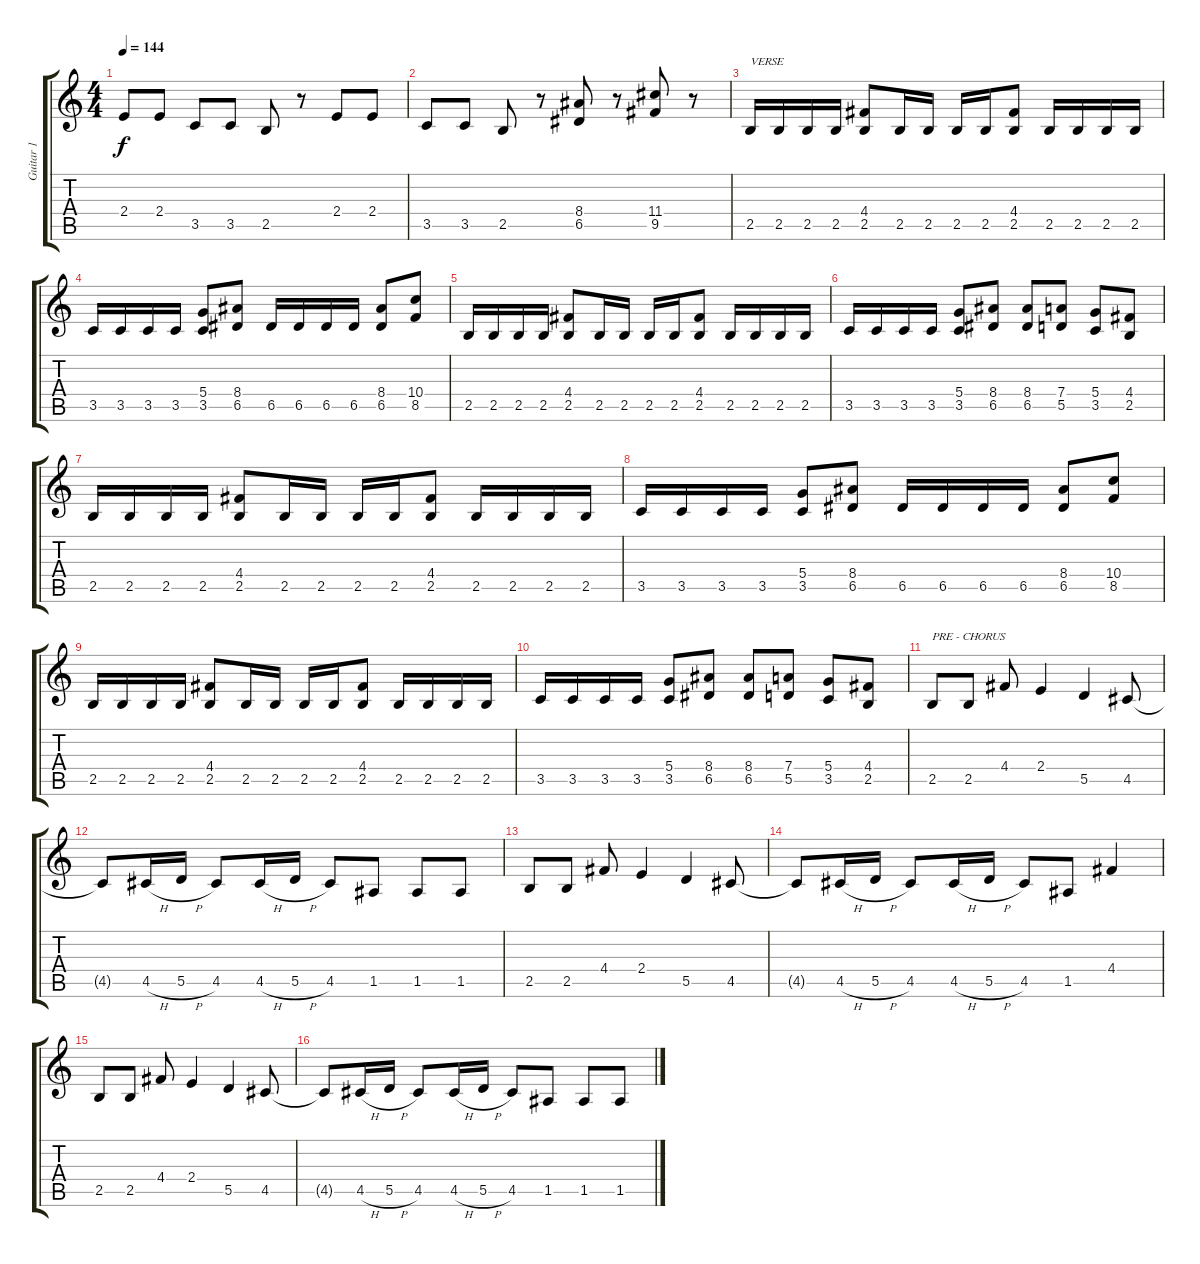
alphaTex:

\track ("Guitar 1" "Guitar 1") {instrument distortionguitar}
\staff {score tabs}
\tuning (E4 B3 G3 D3 A2 E2) {hide}
\ts (4 4)
\tempo 144
\clef g2
\ks c
2.4.8{dy f} 2.4.8 3.5.8 3.5.8 2.5.8 r.8 2.4.8 2.4.8 |
3.5.8 3.5.8 2.5.8 r.8 (8.4 6.5).8 r.8 (11.4 9.5).8 r.8 |
2.5.16{txt "VERSE"} 2.5.16 2.5.16 2.5.16 (4.4 2.5).8 2.5.16 2.5.16 2.5.16 2.5.16 (4.4 2.5).8 2.5.16 2.5.16 2.5.16 2.5.16 |
3.5.16 3.5.16 3.5.16 3.5.16 (5.4 3.5).8 (8.4 6.5).8 6.5.16 6.5.16 6.5.16 6.5.16 (8.4 6.5).8 (10.4 8.5).8 |
2.5.16 2.5.16 2.5.16 2.5.16 (4.4 2.5).8 2.5.16 2.5.16 2.5.16 2.5.16 (4.4 2.5).8 2.5.16 2.5.16 2.5.16 2.5.16 |
3.5.16 3.5.16 3.5.16 3.5.16 (5.4 3.5).8 (8.4 6.5).8 (8.4 6.5).8 (7.4 5.5).8 (5.4 3.5).8 (4.4 2.5).8 |
2.5.16 2.5.16 2.5.16 2.5.16 (4.4 2.5).8 2.5.16 2.5.16 2.5.16 2.5.16 (4.4 2.5).8 2.5.16 2.5.16 2.5.16 2.5.16 |
3.5.16 3.5.16 3.5.16 3.5.16 (5.4 3.5).8 (8.4 6.5).8 6.5.16 6.5.16 6.5.16 6.5.16 (8.4 6.5).8 (10.4 8.5).8 |
2.5.16 2.5.16 2.5.16 2.5.16 (4.4 2.5).8 2.5.16 2.5.16 2.5.16 2.5.16 (4.4 2.5).8 2.5.16 2.5.16 2.5.16 2.5.16 |
3.5.16 3.5.16 3.5.16 3.5.16 (5.4 3.5).8 (8.4 6.5).8 (8.4 6.5).8 (7.4 5.5).8 (5.4 3.5).8 (4.4 2.5).8 |
2.5.8{txt "PRE - CHORUS"} 2.5.8 4.4.8 2.4.4 5.5.4 4.5.8 |
4.5{t}.8 4.5{h}.16 5.5{h}.16 4.5.8 4.5{h}.16 5.5{h}.16 4.5.8 1.5.8 1.5.8 1.5.8 |
2.5.8 2.5.8 4.4.8 2.4.4 5.5.4 4.5.8 |
4.5{t}.8 4.5{h}.16 5.5{h}.16 4.5.8 4.5{h}.16 5.5{h}.16 4.5.8 1.5.8 4.4.4 |
2.5.8 2.5.8 4.4.8 2.4.4 5.5.4 4.5.8 |
4.5{t}.8 4.5{h}.16 5.5{h}.16 4.5.8 4.5{h}.16 5.5{h}.16 4.5.8 1.5.8 1.5.8 1.5.8
